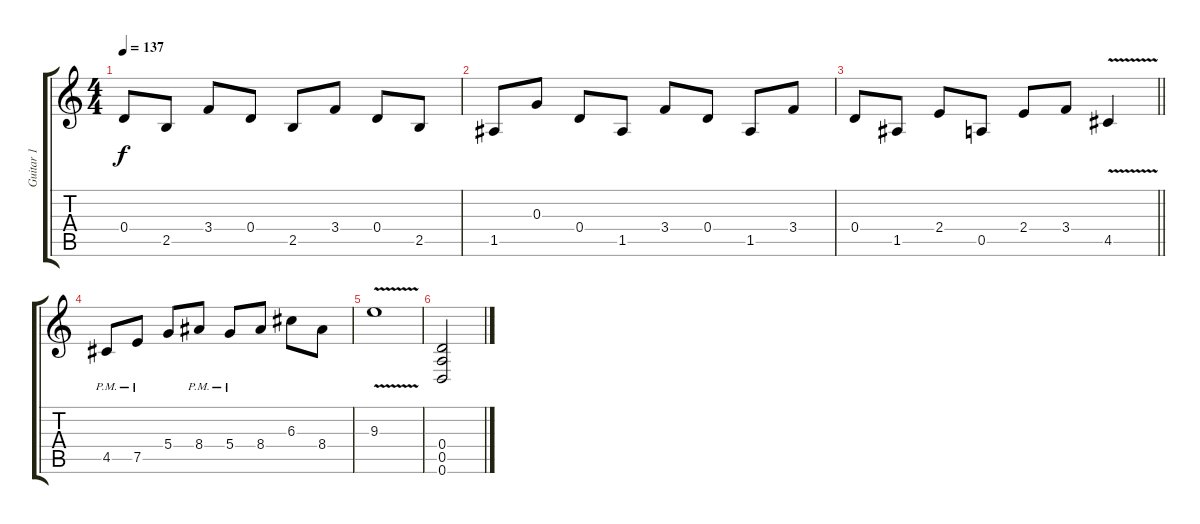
\track ("Guitar 1" "Guitar 1") {instrument distortionguitar}
\staff {score tabs}
\tuning (E4 B3 G3 D3 A2 D2) {hide}
\ts (4 4)
\tempo 137
\clef g2
\ks c
0.4.8{dy f} 2.5.8 3.4.8 0.4.8 2.5.8 3.4.8 0.4.8 2.5.8 |
1.5.8 0.3.8 0.4.8 1.5.8 3.4.8 0.4.8 1.5.8 3.4.8 |
\barLineRight lightlight
0.4.8 1.5.8 2.4.8 0.5.8 2.4.8 3.4.8 4.5{v}.4 |
4.5{pm}.8 7.5{pm}.8 5.4.8 8.4{pm}.8 5.4{pm}.8 8.4.8 6.3.8 8.4.8 |
9.3{v}.1 |
(0.4 0.5 0.6).2
